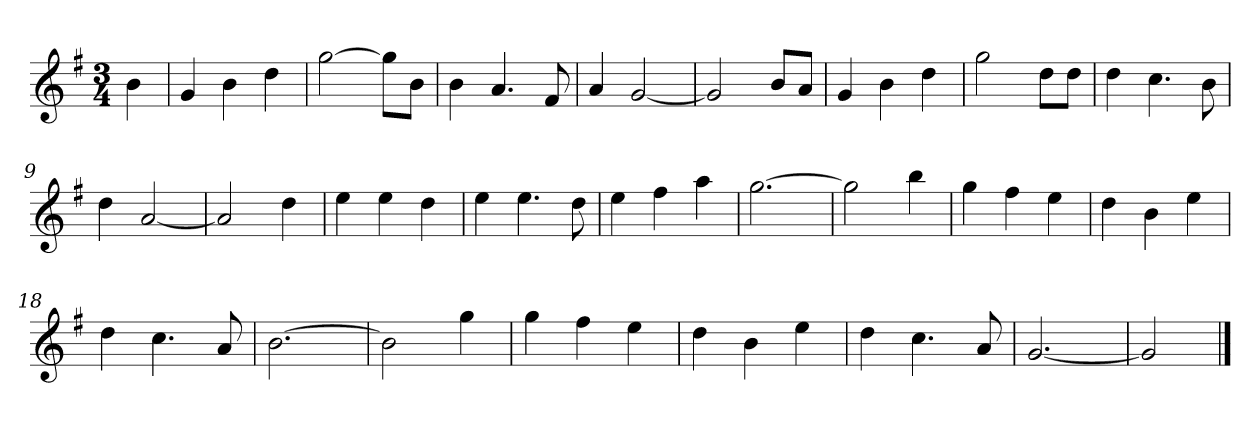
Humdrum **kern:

**kern
*part1
*staff1
*k[f#]
*M3/4
*MM120
=
4b
=1
4g
4b
4dd
=2
[2gg
8ggL]
8bJ
=3
4b
4.a
8f#
=4
4a
[2g
=5
2g]
8bL
8aJ
=6
4g
4b
4dd
=7
2gg
8ddL
8ddJ
=8
4dd
4.cc
8b
=9
4dd
[2a
=10
2a]
4dd
=11
4ee
4ee
4dd
=12
4ee
4.ee
8dd
=13
4ee
4ff#
4aa
=14
[2.gg
=15
2gg]
4bb
=16
4gg
4ff#
4ee
=17
4dd
4b
4ee
=18
4dd
4.cc
8a
=19
[2.b
=20
2b]
4gg
=21
4gg
4ff#
4ee
=22
4dd
4b
4ee
=23
4dd
4.cc
8a
=24
[2.g
=25
2g]
==
*-
